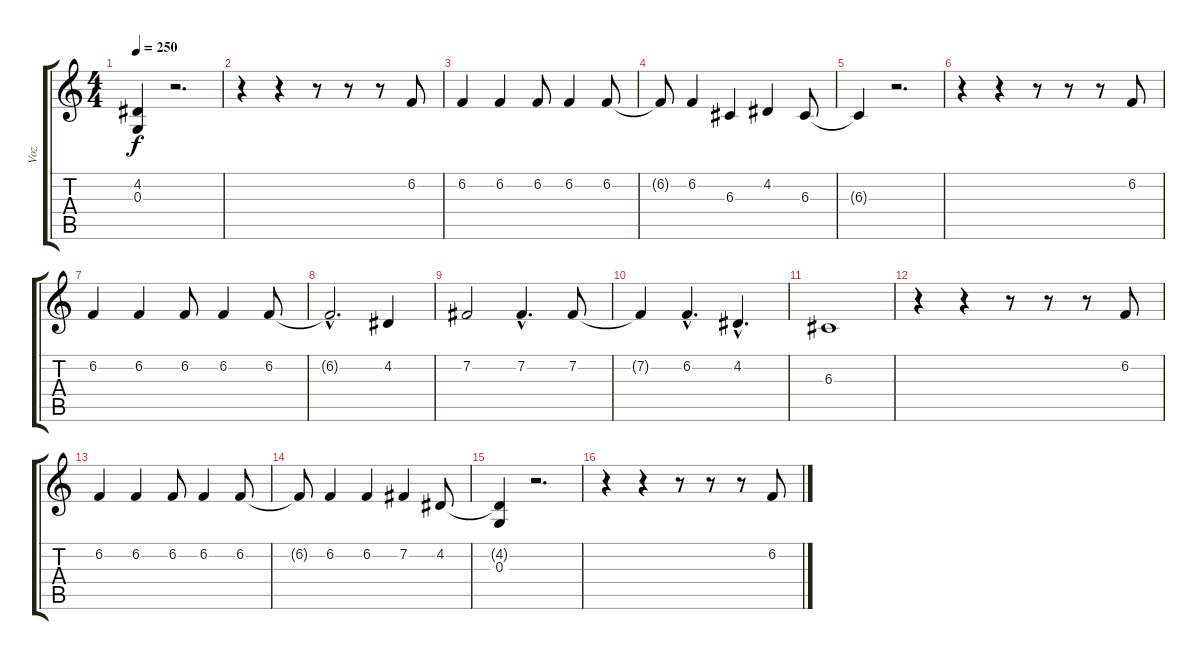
\track ("Voz" "Voz") {instrument bassoon}
\staff {score tabs}
\tuning (E4 B3 G3 D3 A2 E2) {hide}
\ts (4 4)
\tempo 250
\clef g2
\ks c
(4.2{t} 0.3).4{dy f} r.2{d} |
r.4 r.4 r.8 r.8 r.8 6.2.8 |
6.2.4 6.2.4 6.2.8 6.2.4 6.2.8 |
6.2{t}.8 6.2.4 6.3.4 4.2.4 6.3.8 |
6.3{t}.4 r.2{d} |
r.4 r.4 r.8 r.8 r.8 6.2.8 |
6.2.4 6.2.4 6.2.8 6.2.4 6.2.8 |
6.2{hac t}.2{d} 4.2.4 |
7.2.2 7.2{hac}.4{d} 7.2.8 |
7.2{t}.4 6.2{hac}.4{d} 4.2{hac}.4{d} |
6.3.1 |
r.4 r.4 r.8 r.8 r.8 6.2.8 |
6.2.4 6.2.4 6.2.8 6.2.4 6.2.8 |
6.2{t}.8 6.2.4 6.2.4 7.2.4 4.2.8 |
(4.2{t} 0.3).4 r.2{d} |
r.4 r.4 r.8 r.8 r.8 6.2.8
